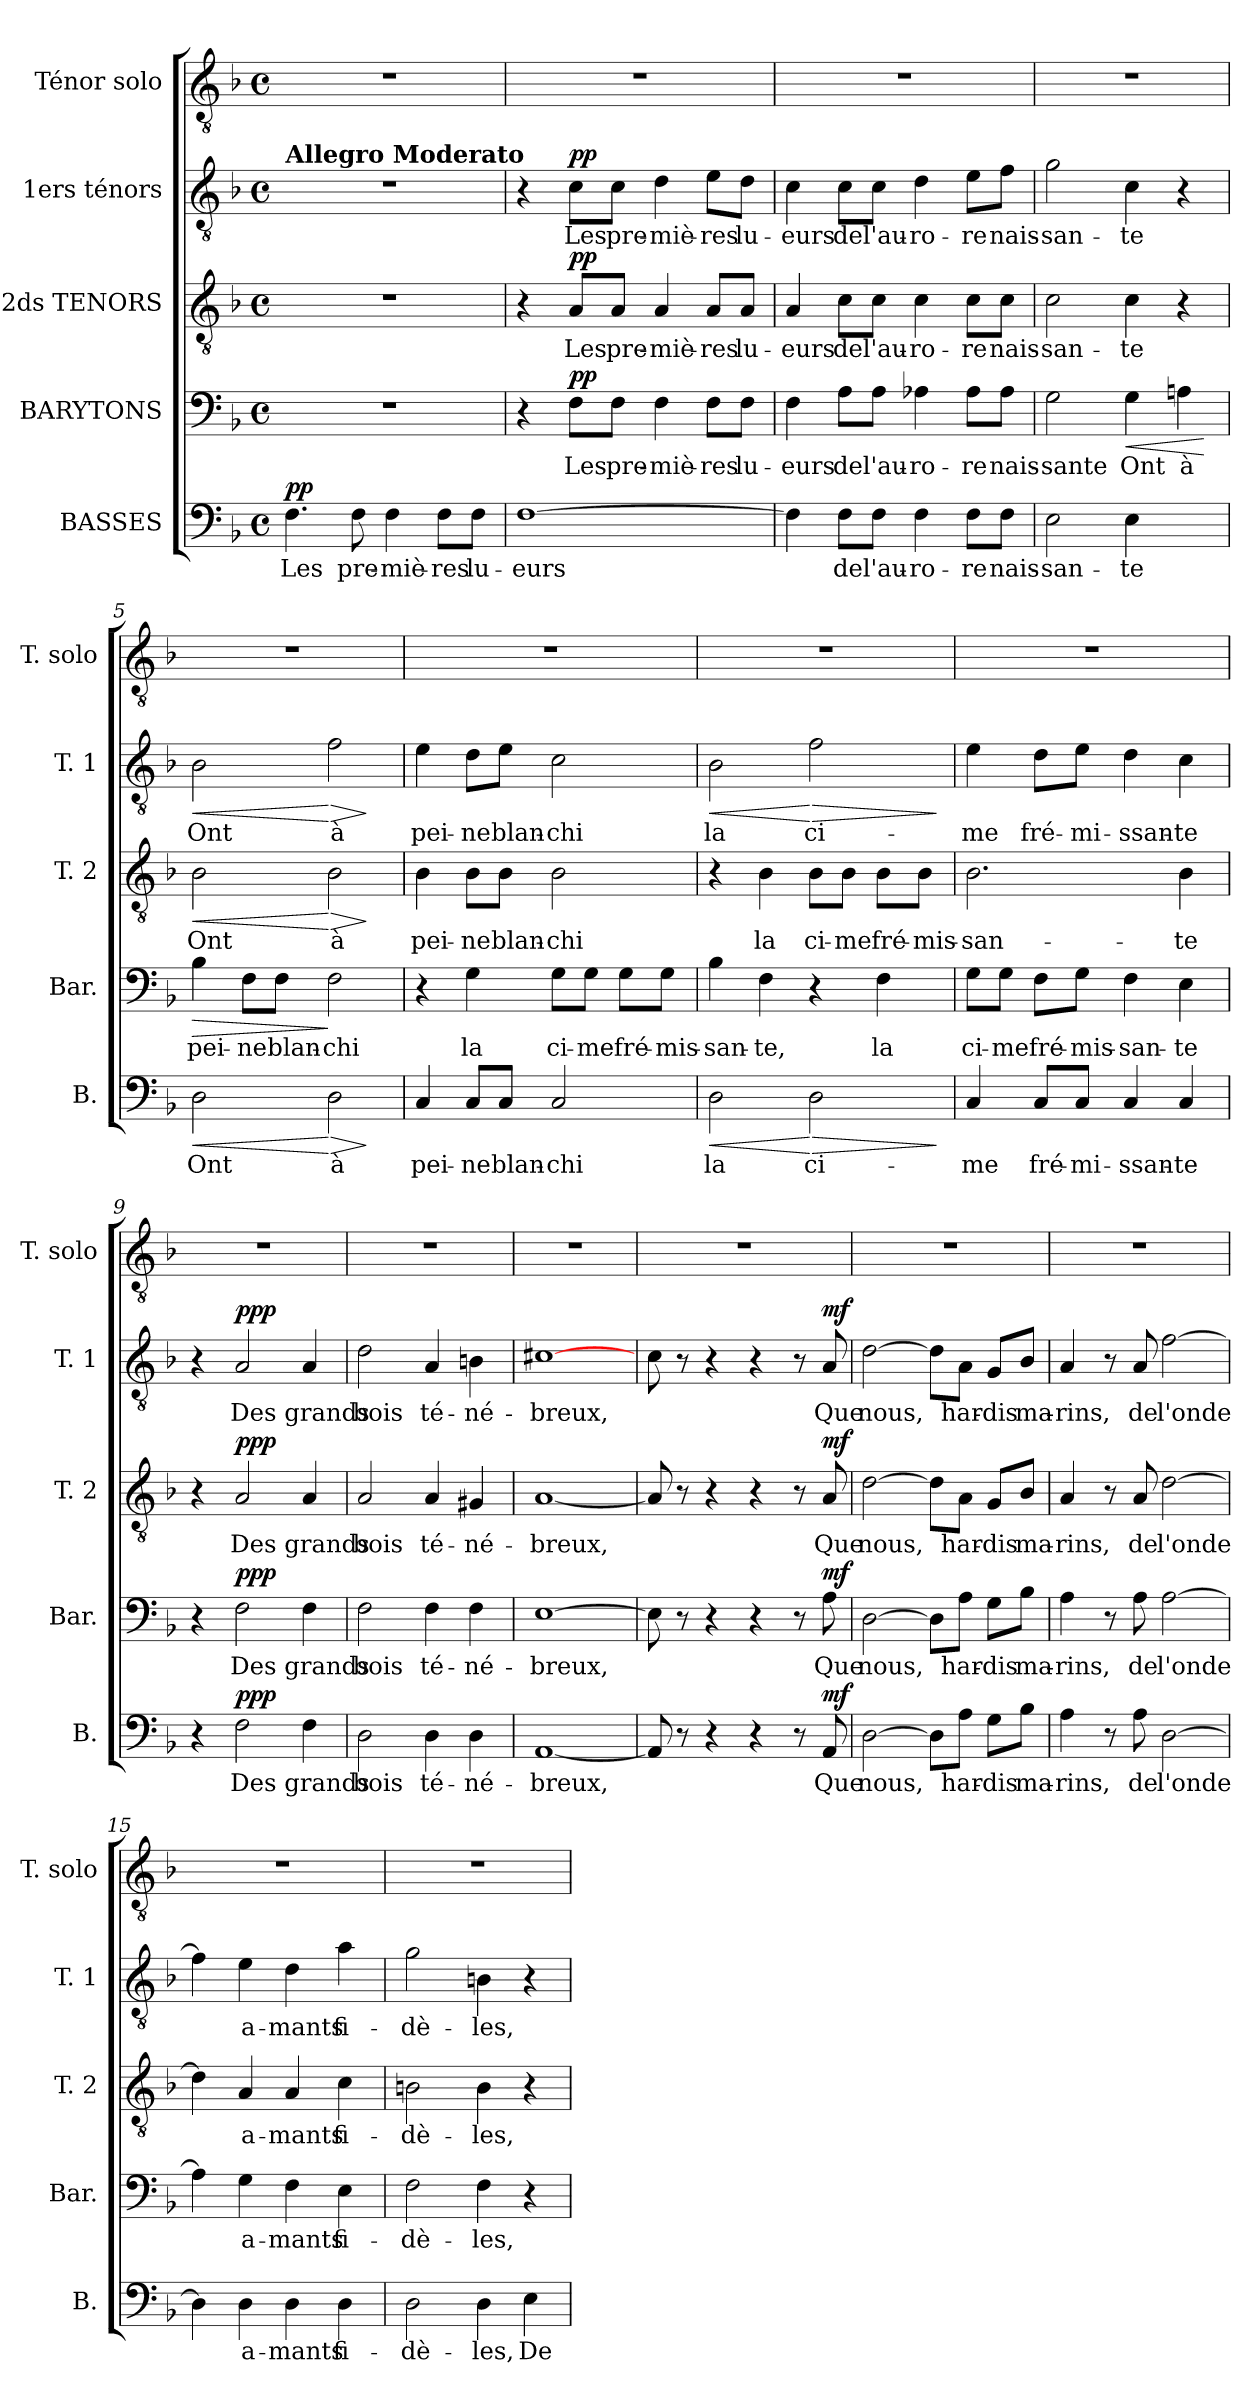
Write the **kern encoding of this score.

**kern	**text	**dynam	**kern	**text	**dynam	**kern	**text	**dynam	**kern	**text	**dynam	**kern
*part5	*part5	*part5	*part4	*part4	*part4	*part3	*part3	*part3	*part2	*part2	*part2	*part1
*staff5	*staff5	*staff5	*staff4	*staff4	*staff4	*staff3	*staff3	*staff3	*staff2	*staff2	*staff2	*staff1
*I"BASSES	*	*	*I"BARYTONS	*	*	*I"2ds TENORS	*	*	*I"1ers ténors	*	*	*I"Ténor solo
*I'B.	*	*	*I'Bar.	*	*	*I'T. 2	*	*	*I'T. 1	*	*	*I'T. solo
*clefF4	*	*	*clefF4	*	*	*clefGv2	*	*	*clefGv2	*	*	*clefGv2
*k[b-]	*	*	*k[b-]	*	*	*k[b-]	*	*	*k[b-]	*	*	*k[b-]
*F:	*	*	*F:	*	*	*F:	*	*	*F:	*	*	*F:
*M4/4	*	*	*M4/4	*	*	*M4/4	*	*	*M4/4	*	*	*M4/4
*met(c)	*	*	*met(c)	*	*	*met(c)	*	*	*met(c)	*	*	*met(c)
=1	=1	=1	=1	=1	=1	=1	=1	=1	=1	=1	=1	=1
!	!	!	!	!	!	!	!	!	!LO:TX:a:B:t=Allegro Moderato	!	!	!
!	!LO:LY:b	!LO:DY:a	!	!	!	!	!	!	!	!	!	!
4.F\	Les	pp	1r	.	.	1r	.	.	1r	.	.	1r
!	!LO:LY:b	!	!	!	!	!	!	!	!	!	!	!
8F\	pre-	.	.	.	.	.	.	.	.	.	.	.
!	!LO:LY:b	!	!	!	!	!	!	!	!	!	!	!
4F\	-miè-	.	.	.	.	.	.	.	.	.	.	.
!	!LO:LY:b	!	!	!	!	!	!	!	!	!	!	!
8F\L	-res	.	.	.	.	.	.	.	.	.	.	.
!	!LO:LY:b	!	!	!	!	!	!	!	!	!	!	!
8F\J	lu-	.	.	.	.	.	.	.	.	.	.	.
=2	=2	=2	=2	=2	=2	=2	=2	=2	=2	=2	=2	=2
!	!LO:LY:b	!	!	!	!	!	!	!	!	!	!	!
[1F	-eurs	.	4r	.	.	4r	.	.	4r	.	.	1r
!	!	!	!	!LO:LY:b	!LO:DY:a	!	!LO:LY:b	!LO:DY:a	!	!LO:LY:b	!LO:DY:a	!
.	.	.	8F\L	Les	pp	8A/L	Les	pp	8c\L	Les	pp	.
!	!	!	!	!LO:LY:b	!	!	!LO:LY:b	!	!	!LO:LY:b	!	!
.	.	.	8F\J	pre-	.	8A/J	pre-	.	8c\J	pre-	.	.
!	!	!	!	!LO:LY:b	!	!	!LO:LY:b	!	!	!LO:LY:b	!	!
.	.	.	4F\	-miè-	.	4A/	-miè-	.	4d\	-miè-	.	.
!	!	!	!	!LO:LY:b	!	!	!LO:LY:b	!	!	!LO:LY:b	!	!
.	.	.	8F\L	-res	.	8A/L	-res	.	8e\L	-res	.	.
!	!	!	!	!LO:LY:b	!	!	!LO:LY:b	!	!	!LO:LY:b	!	!
.	.	.	8F\J	lu-	.	8A/J	lu-	.	8d\J	lu-	.	.
=3	=3	=3	=3	=3	=3	=3	=3	=3	=3	=3	=3	=3
!	!	!	!	!LO:LY:b	!	!	!LO:LY:b	!	!	!LO:LY:b	!	!
4F\]	.	.	4F\	-eurs	.	4A/	-eurs	.	4c\	-eurs	.	1r
!	!LO:LY:b	!	!	!LO:LY:b	!	!	!LO:LY:b	!	!	!LO:LY:b	!	!
8F\L	de	.	8A\L	de	.	8c\L	de	.	8c\L	de	.	.
!	!LO:LY:b	!	!	!LO:LY:b	!	!	!LO:LY:b	!	!	!LO:LY:b	!	!
8F\J	l'au-	.	8A\J	l'au-	.	8c\J	l'au-	.	8c\J	l'au-	.	.
!	!LO:LY:b	!	!	!LO:LY:b	!	!	!LO:LY:b	!	!	!LO:LY:b	!	!
4F\	-ro-	.	4A-X\	-ro-	.	4c\	-ro-	.	4d\	-ro-	.	.
!	!LO:LY:b	!	!	!LO:LY:b	!	!	!LO:LY:b	!	!	!LO:LY:b	!	!
8F\L	-re	.	8A-\L	-re	.	8c\L	-re	.	8e\L	-re	.	.
!	!LO:LY:b	!	!	!LO:LY:b	!	!	!LO:LY:b	!	!	!LO:LY:b	!	!
8F\J	nais-	.	8A-\J	nais-	.	8c\J	nais-	.	8f\J	nais-	.	.
!!LO:LB:g=z
=4	=4	=4	=4	=4	=4	=4	=4	=4	=4	=4	=4	=4
!	!LO:LY:b	!	!	!LO:LY:b	!	!	!LO:LY:b	!	!	!LO:LY:b	!	!
2E\	-san-	.	2G\	-sante	.	2c\	-san-	.	2g\	-san-	.	1r
!	!LO:LY:b	!	!	!LO:LY:b	!LO:HP:b	!	!LO:LY:b	!	!	!LO:LY:b	!	!
4E\	-te	.	4G\	Ont	<	4c\	-te	.	4c\	-te	.	.
!	!	!	!	!LO:LY:b	!	!	!	!	!	!	!	!
4ryy	.	.	4An\	à	.	4r	.	.	4r	.	.	.
.	.	.	.	.	[	.	.	.	.	.	.	.
=5	=5	=5	=5	=5	=5	=5	=5	=5	=5	=5	=5	=5
!	!LO:LY:b	!LO:HP:b	!	!LO:LY:b	!LO:HP:b	!	!LO:LY:b	!LO:HP:b	!	!LO:LY:b	!LO:HP:b	!
2D\	Ont	<	4B-\	pei-	>	2B-\	Ont	<	2B-\	Ont	<	1r
!	!	!	!	!LO:LY:b	!	!	!	!	!	!	!	!
.	.	.	8F\L	-ne	.	.	.	.	.	.	.	.
!	!	!	!	!LO:LY:b	!	!	!	!	!	!	!	!
.	.	.	8F\J	blan-	.	.	.	.	.	.	.	.
!	!LO:LY:b	!LO:HP:n=1:b	!	!LO:LY:b	!	!	!LO:LY:b	!LO:HP:n=1:b	!	!LO:LY:b	!LO:HP:n=1:b	!
2D\	à	[ >	2F\	-chi	]	2B-\	à	[ >	2f\	à	[ >	.
.	.	]	.	.	.	.	.	]	.	.	]	.
=6	=6	=6	=6	=6	=6	=6	=6	=6	=6	=6	=6	=6
!	!LO:LY:b	!	!	!	!	!	!LO:LY:b	!	!	!LO:LY:b	!	!
4C/	pei-	.	4r	.	.	4B-\	pei-	.	4e\	pei-	.	1r
!	!LO:LY:b	!	!	!LO:LY:b	!	!	!LO:LY:b	!	!	!LO:LY:b	!	!
8C/L	-ne	.	4G\	la	.	8B-\L	-ne	.	8d\L	-ne	.	.
!	!LO:LY:b	!	!	!	!	!	!LO:LY:b	!	!	!LO:LY:b	!	!
8C/J	blan-	.	.	.	.	8B-\J	blan-	.	8e\J	blan-	.	.
!	!LO:LY:b	!	!	!LO:LY:b	!	!	!LO:LY:b	!	!	!LO:LY:b	!	!
2C/	-chi	.	8G\L	ci-	.	2B-\	-chi	.	2c\	-chi	.	.
!	!	!	!	!LO:LY:b	!	!	!	!	!	!	!	!
.	.	.	8G\J	-me	.	.	.	.	.	.	.	.
!	!	!	!	!LO:LY:b	!	!	!	!	!	!	!	!
.	.	.	8G\L	fré-	.	.	.	.	.	.	.	.
!	!	!	!	!LO:LY:b	!	!	!	!	!	!	!	!
.	.	.	8G\J	-mis-	.	.	.	.	.	.	.	.
=7	=7	=7	=7	=7	=7	=7	=7	=7	=7	=7	=7	=7
!	!LO:LY:b	!LO:HP:b	!	!LO:LY:b	!	!	!	!	!	!LO:LY:b	!LO:HP:b	!
2D\	la	<	4B-\	-san-	.	4r	.	.	2B-\	la	<	1r
!	!	!	!	!LO:LY:b	!	!	!LO:LY:b	!	!	!	!	!
.	.	.	4F\	-te,	.	4B-\	la	.	.	.	.	.
!	!LO:LY:b	!LO:HP:n=1:b	!	!	!	!	!LO:LY:b	!	!	!LO:LY:b	!LO:HP:n=1:b	!
2D\	ci-	[ >	4r	.	.	8B-\L	ci-	.	2f\	ci-	[ >	.
!	!	!	!	!	!	!	!LO:LY:b	!	!	!	!	!
.	.	.	.	.	.	8B-\J	-me	.	.	.	.	.
!	!	!	!	!LO:LY:b	!	!	!LO:LY:b	!	!	!	!	!
.	.	.	4F\	la	.	8B-\L	fré-	.	.	.	.	.
!	!	!	!	!	!	!	!LO:LY:b	!	!	!	!	!
.	.	.	.	.	.	8B-\J	-mis-	.	.	.	.	.
.	.	]	.	.	.	.	.	.	.	.	]	.
!!LO:LB:g=z
=8	=8	=8	=8	=8	=8	=8	=8	=8	=8	=8	=8	=8
!	!LO:LY:b	!	!	!LO:LY:b	!	!	!LO:LY:b	!	!	!LO:LY:b	!	!
4C/	-me	.	8G\L	ci-	.	2.B-\	-san-	.	4e\	-me	.	1r
!	!	!	!	!LO:LY:b	!	!	!	!	!	!	!	!
.	.	.	8G\J	-me	.	.	.	.	.	.	.	.
!	!LO:LY:b	!	!	!LO:LY:b	!	!	!	!	!	!LO:LY:b	!	!
8C/L	fré-	.	8F\L	fré-	.	.	.	.	8d\L	fré-	.	.
!	!LO:LY:b	!	!	!LO:LY:b	!	!	!	!	!	!LO:LY:b	!	!
8C/J	-mi-	.	8G\J	-mis-	.	.	.	.	8e\J	-mi-	.	.
!	!LO:LY:b	!	!	!LO:LY:b	!	!	!	!	!	!LO:LY:b	!	!
4C/	-ssan-	.	4F\	-san-	.	.	.	.	4d\	-ssan-	.	.
!	!LO:LY:b	!	!	!LO:LY:b	!	!	!LO:LY:b	!	!	!LO:LY:b	!	!
4C/	-te	.	4E\	-te	.	4B-\	-te	.	4c\	-te	.	.
=9	=9	=9	=9	=9	=9	=9	=9	=9	=9	=9	=9	=9
4r	.	.	4r	.	.	4r	.	.	4r	.	.	1r
!	!LO:LY:b	!LO:DY:b	!	!LO:LY:b	!LO:DY:b	!	!LO:LY:b	!LO:DY:b	!	!LO:LY:b	!LO:DY:b	!
2F\	Des	ppp	2F\	Des	ppp	2A/	Des	ppp	2A/	Des	ppp	.
!	!LO:LY:b	!	!	!LO:LY:b	!	!	!LO:LY:b	!	!	!LO:LY:b	!	!
4F\	grands	.	4F\	grands	.	4A/	grands	.	4A/	grands	.	.
=10	=10	=10	=10	=10	=10	=10	=10	=10	=10	=10	=10	=10
!	!LO:LY:b	!	!	!LO:LY:b	!	!	!LO:LY:b	!	!	!LO:LY:b	!	!
2D\	bois	.	2F\	bois	.	2A/	bois	.	2d\	bois	.	1r
!	!LO:LY:b	!	!	!LO:LY:b	!	!	!LO:LY:b	!	!	!LO:LY:b	!	!
4D\	té-	.	4F\	té-	.	4A/	té-	.	4A/	té-	.	.
!	!LO:LY:b	!	!	!LO:LY:b	!	!	!LO:LY:b	!	!	!LO:LY:b	!	!
4D\	-né-	.	4F\	-né-	.	4G#X/	-né-	.	4Bn\	-né-	.	.
=11	=11	=11	=11	=11	=11	=11	=11	=11	=11	=11	=11	=11
!	!LO:LY:b	!	!	!LO:LY:b	!	!	!LO:LY:b	!	!	!LO:LY:b	!	!
[1AA	-breux,	.	[1E	-breux,	.	[1A	-breux,	.	[1c#X	-breux,	.	1r
=12	=12	=12	=12	=12	=12	=12	=12	=12	=12	=12	=12	=12
8AA/]	.	.	8E\]	.	.	8A/]	.	.	8c\	.	.	1r
8r	.	.	8r	.	.	8r	.	.	8r	.	.	.
4r	.	.	4r	.	.	4r	.	.	4r	.	.	.
4r	.	.	4r	.	.	4r	.	.	4r	.	.	.
8r	.	.	8r	.	.	8r	.	.	8r	.	.	.
!	!LO:LY:b	!LO:DY:a	!	!LO:LY:b	!LO:DY:a	!	!LO:LY:b	!LO:DY:a	!	!LO:LY:b	!LO:DY:a	!
8AA/	Que	mf	8A\	Que	mf	8A/	Que	mf	8A/	Que	mf	.
!!LO:PB:g=z
=13	=13	=13	=13	=13	=13	=13	=13	=13	=13	=13	=13	=13
!	!LO:LY:b	!	!	!LO:LY:b	!	!	!LO:LY:b	!	!	!LO:LY:b	!	!
[2D\	nous,	.	[2D\	nous,	.	[2d\	nous,	.	[2d\	nous,	.	1r
8D\L]	.	.	8D\L]	.	.	8d\L]	.	.	8d\L]	.	.	.
!	!LO:LY:b	!	!	!LO:LY:b	!	!	!LO:LY:b	!	!	!LO:LY:b	!	!
8A\J	har-	.	8A\J	har-	.	8A\J	har-	.	8A\J	har-	.	.
!	!LO:LY:b	!	!	!LO:LY:b	!	!	!LO:LY:b	!	!	!LO:LY:b	!	!
8G\L	-dis	.	8G\L	-dis	.	8G/L	-dis	.	8G/L	-dis	.	.
!	!LO:LY:b	!	!	!LO:LY:b	!	!	!LO:LY:b	!	!	!LO:LY:b	!	!
8B-\J	ma-	.	8B-\J	ma-	.	8B-/J	ma-	.	8B-/J	ma-	.	.
=14	=14	=14	=14	=14	=14	=14	=14	=14	=14	=14	=14	=14
!	!LO:LY:b	!	!	!LO:LY:b	!	!	!LO:LY:b	!	!	!LO:LY:b	!	!
4A\	-rins,	.	4A\	-rins,	.	4A/	-rins,	.	4A/	-rins,	.	1r
8r	.	.	8r	.	.	8r	.	.	8r	.	.	.
!	!LO:LY:b	!	!	!LO:LY:b	!	!	!LO:LY:b	!	!	!LO:LY:b	!	!
8A\	de	.	8A\	de	.	8A/	de	.	8A/	de	.	.
!	!LO:LY:b	!	!	!LO:LY:b	!	!	!LO:LY:b	!	!	!LO:LY:b	!	!
[2D\	l'onde	.	[2A\	l'onde	.	[2d\	l'onde	.	[2f\	l'onde	.	.
=15	=15	=15	=15	=15	=15	=15	=15	=15	=15	=15	=15	=15
4D\]	.	.	4A\]	.	.	4d\]	.	.	4f\]	.	.	1r
!	!LO:LY:b	!	!	!LO:LY:b	!	!	!LO:LY:b	!	!	!LO:LY:b	!	!
4D\	a-	.	4G\	a-	.	4A/	a-	.	4e\	a-	.	.
!	!LO:LY:b	!	!	!LO:LY:b	!	!	!LO:LY:b	!	!	!LO:LY:b	!	!
4D\	-mants	.	4F\	-mants	.	4A/	-mants	.	4d\	-mants	.	.
!	!LO:LY:b	!	!	!LO:LY:b	!	!	!LO:LY:b	!	!	!LO:LY:b	!	!
4D\	fi-	.	4E\	fi-	.	4c\	fi-	.	4a\	fi-	.	.
=16	=16	=16	=16	=16	=16	=16	=16	=16	=16	=16	=16	=16
!	!LO:LY:b	!	!	!LO:LY:b	!	!	!LO:LY:b	!	!	!LO:LY:b	!	!
2D\	-dè-	.	2F\	-dè-	.	2Bn\	-dè-	.	2g\	-dè-	.	1r
!	!LO:LY:b	!	!	!LO:LY:b	!	!	!LO:LY:b	!	!	!LO:LY:b	!	!
4D\	-les,	.	4F\	-les,	.	4B\	-les,	.	4Bn\	-les,	.	.
!	!LO:LY:b	!	!	!	!	!	!	!	!	!	!	!
4E\	De	.	4r	.	.	4r	.	.	4r	.	.	.
=	=	=	=	=	=	=	=	=	=	=	=	=
*-	*-	*-	*-	*-	*-	*-	*-	*-	*-	*-	*-	*-
